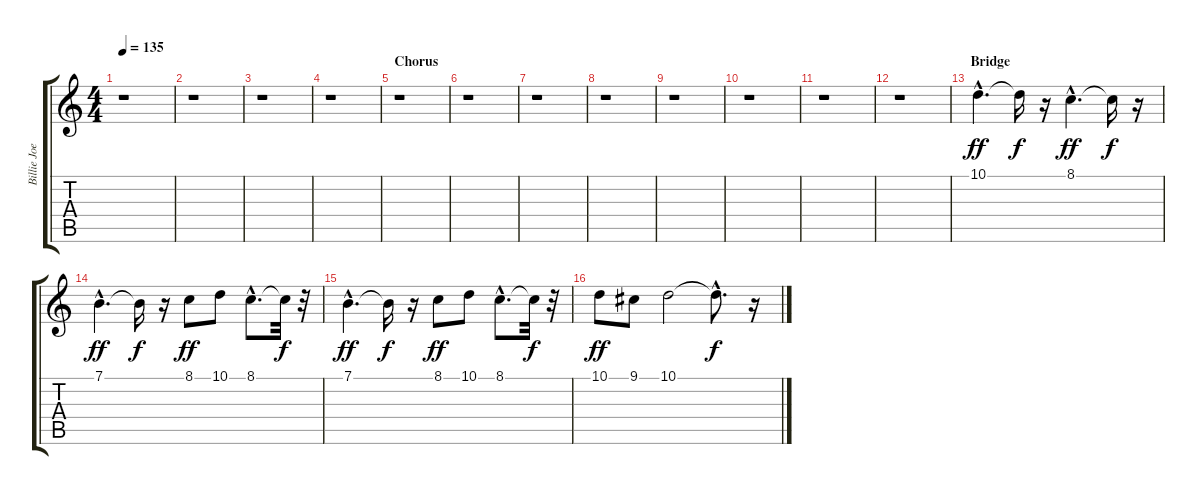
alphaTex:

\track ("Billie Joe Armstrong (Harmonica)" "Billie Joe") {instrument harmonica}
\staff {score tabs}
\tuning (E4 B3 G3 D3 A2 E2) {hide}
\ts (4 4)
\tempo 135
\clef g2
\ks c
r.1{dy ff} |
r.1 |
r.1 |
r.1 |
\section ("" "Chorus")
r.1 |
r.1 |
r.1 |
r.1 |
r.1 |
r.1 |
r.1 |
r.1 |
\section ("" "Bridge")
10.1{hac}.4{d} 10.1{t}.16{dy f} r.16 8.1{hac}.4{d dy ff} 8.1{t}.16{dy f} r.16 |
7.1{hac}.4{d dy ff} 7.1{t}.16{dy f} r.16 8.1.8{dy ff} 10.1.8 8.1{hac}.8{d} 8.1{t}.32{dy f} r.32 |
7.1{hac}.4{d dy ff} 7.1{t}.16{dy f} r.16 8.1.8{dy ff} 10.1.8 8.1{hac}.8{d} 8.1{t}.32{dy f} r.32 |
10.1.8{dy ff} 9.1.8 10.1.2 10.1{hac t}.8{d dy f} r.16
